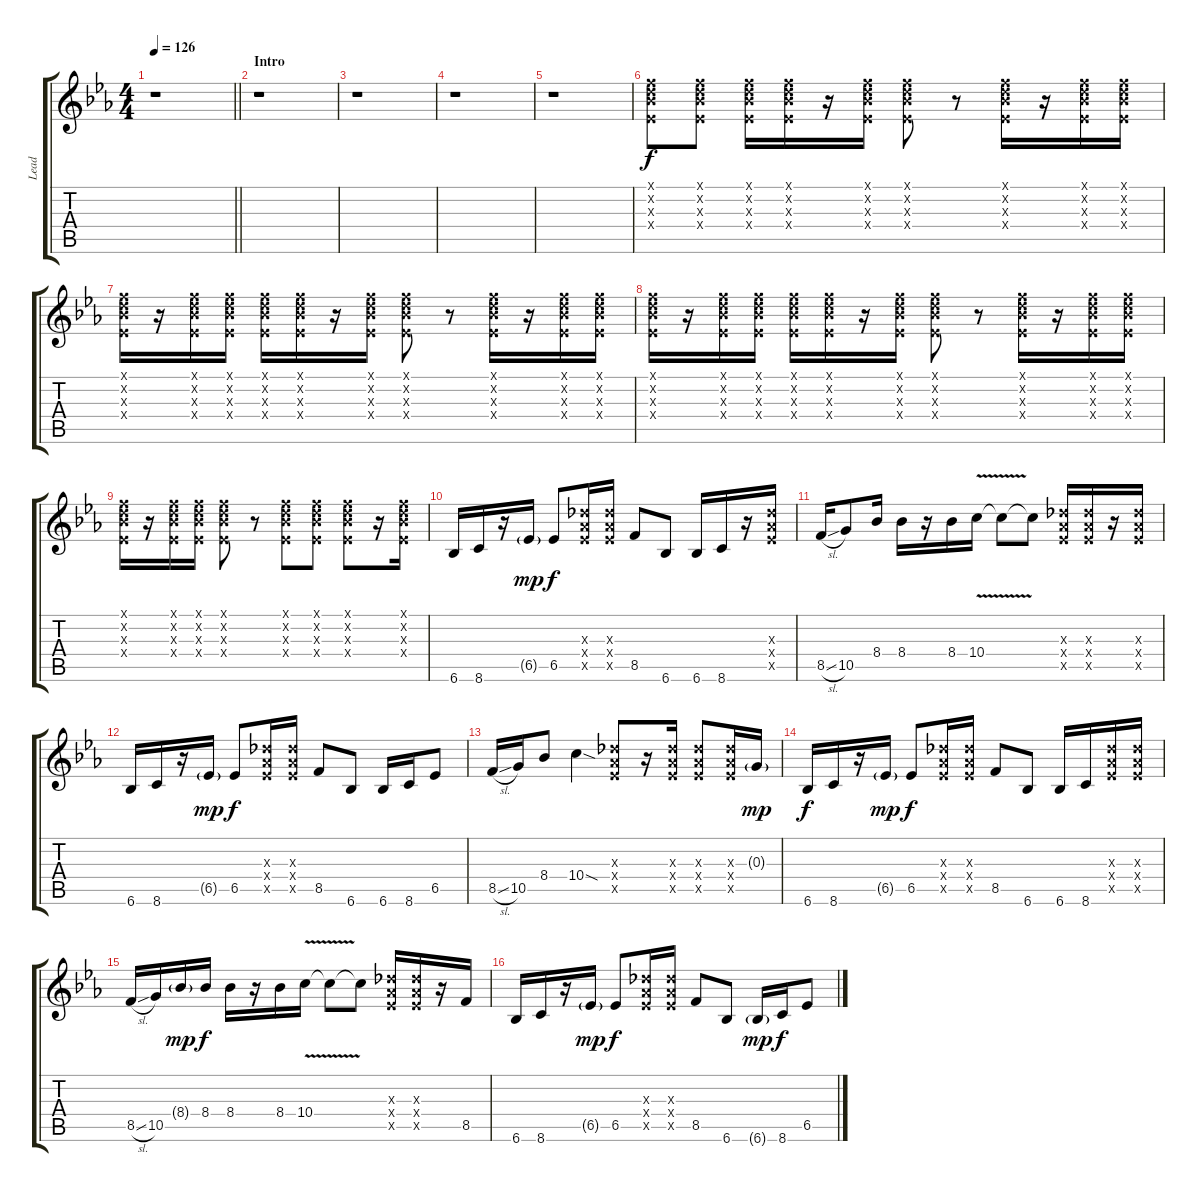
\track ("Lead" "Lead") {instrument distortionguitar}
\staff {score tabs}
\tuning (E4 B3 G3 D3 A2 E2) {hide}
\ts (4 4)
\tempo 126
\clef g2
\barLineRight lightlight
\ks eb
r.1{dy f instrument distortionguitar} |
\section ("" "Intro")
r.1 |
r.1 |
r.1 |
r.1 |
(1.1{x} 3.2{x} 3.3{x} 1.4{x}).8 (1.1{x} 3.2{x} 3.3{x} 1.4{x}).8 (1.1{x} 3.2{x} 3.3{x} 1.4{x}).16 (1.1{x} 3.2{x} 3.3{x} 1.4{x}).16 r.16 (1.1{x} 3.2{x} 3.3{x} 1.4{x}).16 (1.1{x} 3.2{x} 3.3{x} 1.4{x}).8 r.8 (1.1{x} 3.2{x} 3.3{x} 1.4{x}).16 r.16 (1.1{x} 3.2{x} 3.3{x} 1.4{x}).16 (1.1{x} 3.2{x} 3.3{x} 1.4{x}).16 |
(1.1{x} 3.2{x} 3.3{x} 1.4{x}).16 r.16 (1.1{x} 3.2{x} 3.3{x} 1.4{x}).16 (1.1{x} 3.2{x} 3.3{x} 1.4{x}).16 (1.1{x} 3.2{x} 3.3{x} 1.4{x}).16 (1.1{x} 3.2{x} 3.3{x} 1.4{x}).16 r.16 (1.1{x} 3.2{x} 3.3{x} 1.4{x}).16 (1.1{x} 3.2{x} 3.3{x} 1.4{x}).8 r.8 (1.1{x} 3.2{x} 3.3{x} 1.4{x}).16 r.16 (1.1{x} 3.2{x} 3.3{x} 1.4{x}).16 (1.1{x} 3.2{x} 3.3{x} 1.4{x}).16 |
(1.1{x} 3.2{x} 3.3{x} 1.4{x}).16 r.16 (1.1{x} 3.2{x} 3.3{x} 1.4{x}).16 (1.1{x} 3.2{x} 3.3{x} 1.4{x}).16 (1.1{x} 3.2{x} 3.3{x} 1.4{x}).16 (1.1{x} 3.2{x} 3.3{x} 1.4{x}).16 r.16 (1.1{x} 3.2{x} 3.3{x} 1.4{x}).16 (1.1{x} 3.2{x} 3.3{x} 1.4{x}).8 r.8 (1.1{x} 3.2{x} 3.3{x} 1.4{x}).16 r.16 (1.1{x} 3.2{x} 3.3{x} 1.4{x}).16 (1.1{x} 3.2{x} 3.3{x} 1.4{x}).16 |
(1.1{x} 3.2{x} 3.3{x} 1.4{x}).16 r.16 (1.1{x} 3.2{x} 3.3{x} 1.4{x}).16 (1.1{x} 3.2{x} 3.3{x} 1.4{x}).16 (1.1{x} 3.2{x} 3.3{x} 1.4{x}).8 r.8 (1.1{x} 3.2{x} 3.3{x} 1.4{x}).8 (1.1{x} 3.2{x} 3.3{x} 1.4{x}).8 (1.1{x} 3.2{x} 3.3{x} 1.4{x}).8 r.16 (1.1{x} 3.2{x} 3.3{x} 1.4{x}).16 |
6.6.16 8.6.16 r.16 6.5{g}.16{dy mp} 6.5.8{dy f} (6.3{x} 6.4{x} 6.5{x}).16 (6.3{x} 6.4{x} 6.5{x}).16 8.5.8 6.6.8 6.6.16 8.6.16 r.16 (6.3{x} 6.4{x} 6.5{x}).16 |
8.5{sl}.16 10.5.8 8.4.16 8.4.16 r.16 8.4.16 10.4{v}.16 10.4{t}.8 10.4{t}.8 (6.3{x} 6.4{x} 6.5{x}).16 (6.3{x} 6.4{x} 6.5{x}).16 r.16 (6.3{x} 6.4{x} 6.5{x}).16 |
6.6.16 8.6.16 r.16 6.5{g}.16{dy mp} 6.5.8{dy f} (6.3{x} 6.4{x} 6.5{x}).16 (6.3{x} 6.4{x} 6.5{x}).16 8.5.8 6.6.8 6.6.16 8.6.16 6.5.8 |
8.5{sl}.16 10.5.16 8.4.8 10.4{sod}.4 (6.3{x} 6.4{x} 6.5{x}).8 r.16 (6.3{x} 6.4{x} 6.5{x}).16 (6.3{x} 6.4{x} 6.5{x}).8 (6.3{x} 6.4{x} 6.5{x}).16 0.3{g}.16{dy mp} |
6.6.16{dy f} 8.6.16 r.16 6.5{g}.16{dy mp} 6.5.8{dy f} (6.3{x} 6.4{x} 6.5{x}).16 (6.3{x} 6.4{x} 6.5{x}).16 8.5.8 6.6.8 6.6.16 8.6.16 (6.3{x} 6.4{x} 6.5{x}).16 (6.3{x} 6.4{x} 6.5{x}).16 |
8.5{sl}.16 10.5.16 8.4{g}.16{dy mp} 8.4.16{dy f} 8.4.16 r.16 8.4.16 10.4{v}.16 10.4{t}.8 10.4{t}.8 (6.3{x} 6.4{x} 6.5{x}).16 (6.3{x} 6.4{x} 6.5{x}).16 r.16 8.5.16 |
6.6.16 8.6.16 r.16 6.5{g}.16{dy mp} 6.5.8{dy f} (6.3{x} 6.4{x} 6.5{x}).16 (6.3{x} 6.4{x} 6.5{x}).16 8.5.8 6.6.8 6.6{g}.16{dy mp} 8.6.16{dy f} 6.5.8
